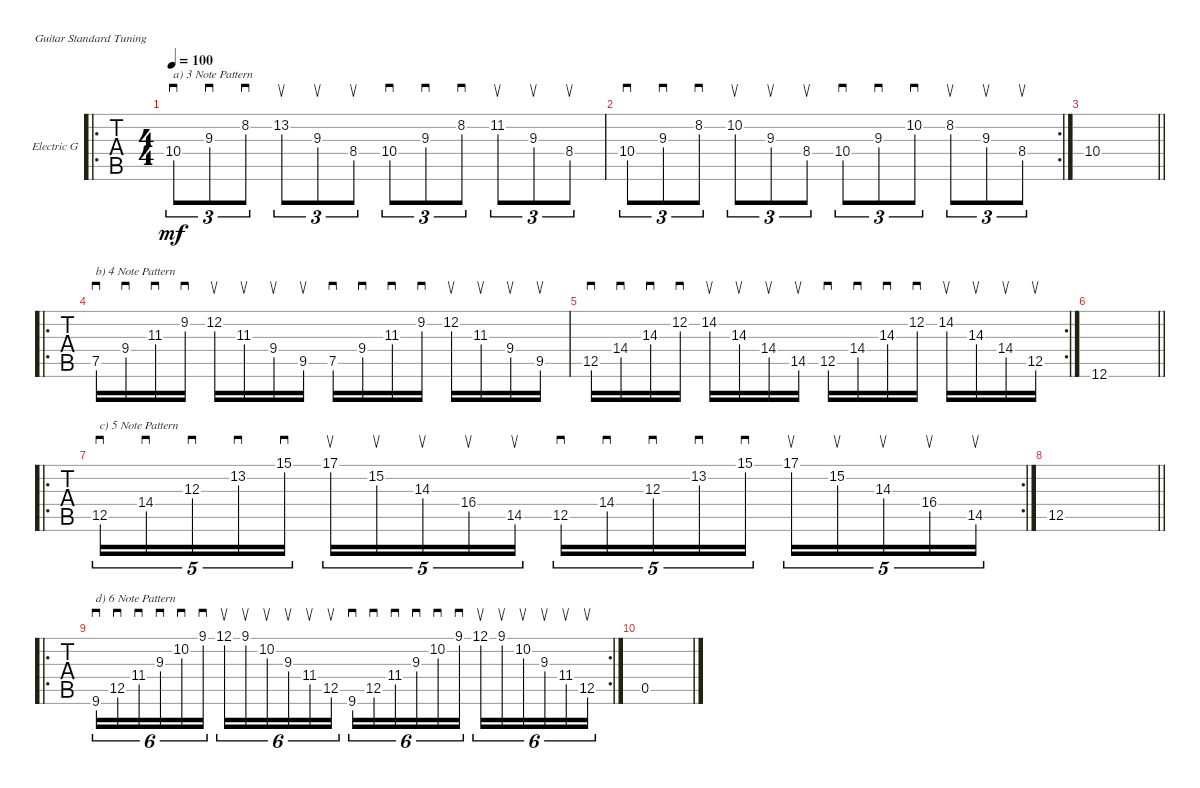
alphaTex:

\defaultSystemsLayout 4
\bracketExtendMode groupsimilarinstruments
\firstSystemTrackNameOrientation horizontal
\otherSystemsTrackNameOrientation horizontal
\track ("Electric Guitar" "Electric G") {instrument electricguitarclean}
\staff {tabs}
\tuning (E4 B3 G3 D3 A2 E2)
\ro
\ts (4 4)
\tempo 100
\clef g2
\ks c
10.4.8{sd tu (3 2) txt "a) 3 Note Pattern" dy mf instrument electricguitarclean} 9.3.8{sd tu (3 2)} 8.2.8{sd tu (3 2)} 13.2.8{su tu (3 2)} 9.3.8{su tu (3 2)} 8.4.8{su tu (3 2)} 10.4.8{sd tu (3 2)} 9.3.8{sd tu (3 2)} 8.2.8{sd tu (3 2)} 11.2.8{su tu (3 2)} 9.3.8{su tu (3 2)} 8.4.8{su tu (3 2)} |
\rc 2
10.4.8{sd tu (3 2)} 9.3.8{sd tu (3 2)} 8.2.8{sd tu (3 2)} 10.2.8{su tu (3 2)} 9.3.8{su tu (3 2)} 8.4.8{su tu (3 2)} 10.4.8{sd tu (3 2)} 9.3.8{sd tu (3 2)} 10.2.8{sd tu (3 2)} 8.2.8{su tu (3 2)} 9.3.8{su tu (3 2)} 8.4.8{su tu (3 2)} |
\barLineRight lightlight
10.4.1 |
\ro
\scale
0.482587 7.5.16{sd txt "b) 4 Note Pattern"} 9.4.16{sd} 11.3.16{sd} 9.2.16{sd} 12.2.16{su} 11.3.16{su} 9.4.16{su} 9.5.16{su} 7.5.16{sd} 9.4.16{sd} 11.3.16{sd} 9.2.16{sd} 12.2.16{su} 11.3.16{su} 9.4.16{su} 9.5.16{su} |
\rc 2
12.5.16{sd} 14.4.16{sd} 14.3.16{sd} 12.2.16{sd} 14.2.16{su} 14.3.16{su} 14.4.16{su} 14.5.16{su} 12.5.16{sd} 14.4.16{sd} 14.3.16{sd} 12.2.16{sd} 14.2.16{su} 14.3.16{su} 14.4.16{su} 12.5.16{su} |
\barLineRight lightlight
12.6.1 |
\ro
\rc 2
12.5.16{sd tu (5 4) txt "c) 5 Note Pattern"} 14.4.16{sd tu (5 4)} 12.3.16{sd tu (5 4)} 13.2.16{sd tu (5 4)} 15.1.16{sd tu (5 4)} 17.1.16{su tu (5 4)} 15.2.16{su tu (5 4)} 14.3.16{su tu (5 4)} 16.4.16{su tu (5 4)} 14.5.16{su tu (5 4)} 12.5.16{sd tu (5 4)} 14.4.16{sd tu (5 4)} 12.3.16{sd tu (5 4)} 13.2.16{sd tu (5 4)} 15.1.16{sd tu (5 4)} 17.1.16{su tu (5 4)} 15.2.16{su tu (5 4)} 14.3.16{su tu (5 4)} 16.4.16{su tu (5 4)} 14.5.16{su tu (5 4)} |
\barLineRight lightlight
12.5.1 |
\ro
\rc 2
9.6.16{sd tu (6 4) txt "d) 6 Note Pattern"} 12.5.16{sd tu (6 4)} 11.4.16{sd tu (6 4)} 9.3.16{sd tu (6 4)} 10.2.16{sd tu (6 4)} 9.1.16{sd tu (6 4)} 12.1.16{su tu (6 4)} 9.1.16{su tu (6 4)} 10.2.16{su tu (6 4)} 9.3.16{su tu (6 4)} 11.4.16{su tu (6 4)} 12.5.16{su tu (6 4)} 9.6.16{sd tu (6 4)} 12.5.16{sd tu (6 4)} 11.4.16{sd tu (6 4)} 9.3.16{sd tu (6 4)} 10.2.16{sd tu (6 4)} 9.1.16{sd tu (6 4)} 12.1.16{su tu (6 4)} 9.1.16{su tu (6 4)} 10.2.16{su tu (6 4)} 9.3.16{su tu (6 4)} 11.4.16{su tu (6 4)} 12.5.16{su tu (6 4)} |
0.5.1
